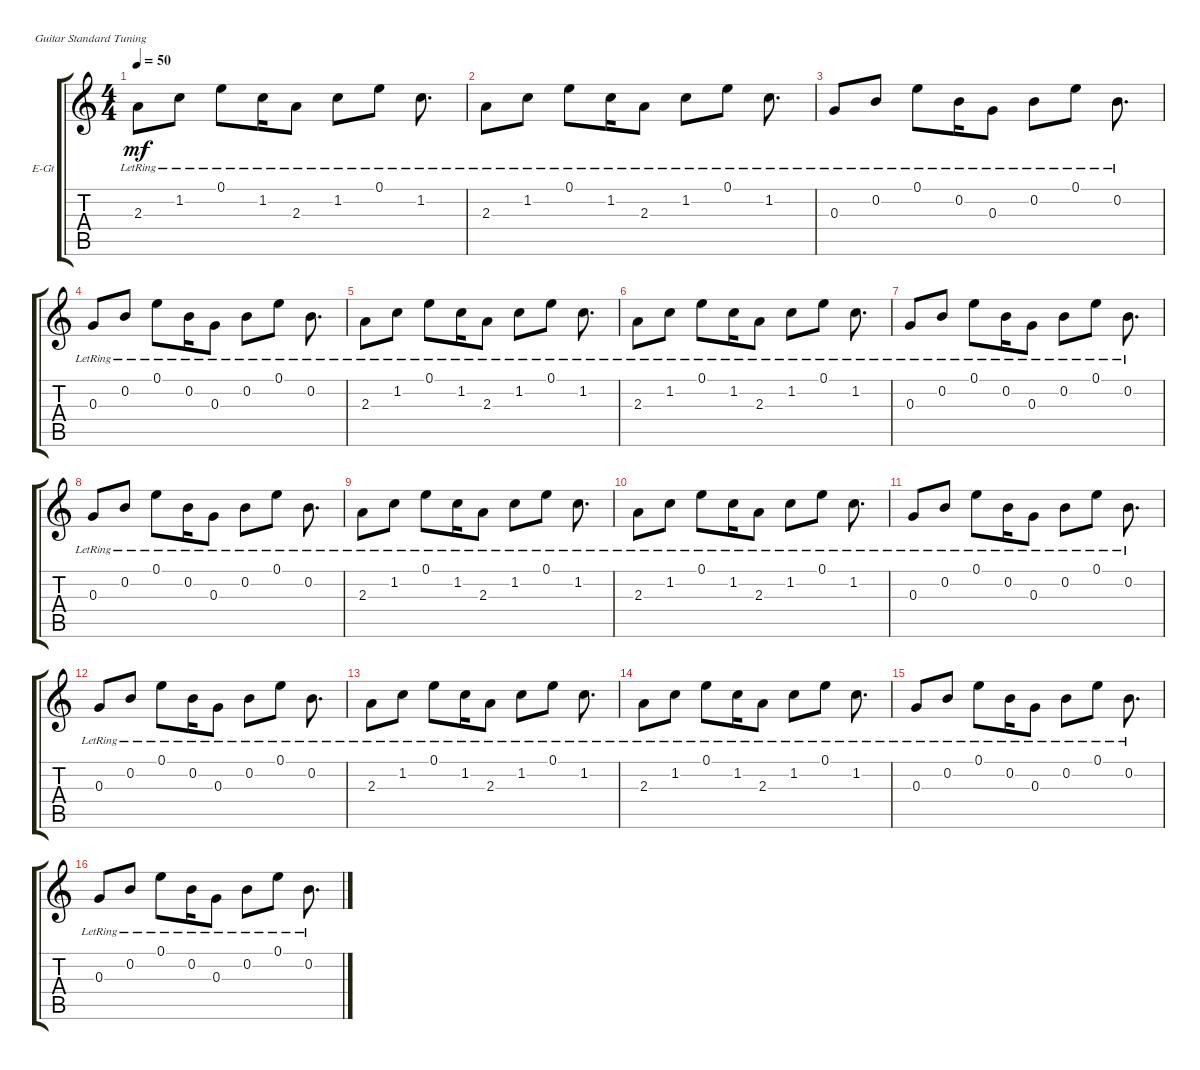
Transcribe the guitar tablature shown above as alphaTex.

\defaultSystemsLayout 4
\bracketExtendMode groupsimilarinstruments
\firstSystemTrackNameOrientation horizontal
\otherSystemsTrackNameOrientation horizontal
\track ("Electric Guitar" "E-Gt") {instrument electricguitarclean}
\staff {score tabs}
\tuning (E4 B3 G3 D3 A2 E2)
\ts (4 4)
\tempo 50
\clef g2
\ks c
2.3{lr}.8{dy mf} 1.2{lr}.8 0.1{lr}.8 1.2{lr}.16 2.3{lr}.8 1.2{lr}.8 0.1{lr}.8 1.2{lr}.8{d} |
2.3{lr}.8 1.2{lr}.8 0.1{lr}.8 1.2{lr}.16 2.3{lr}.8 1.2{lr}.8 0.1{lr}.8 1.2{lr}.8{d} |
0.3{lr}.8 0.2{lr}.8 0.1{lr}.8 0.2{lr}.16 0.3{lr}.8 0.2{lr}.8 0.1{lr}.8 0.2{lr}.8{d} |
0.3{lr}.8 0.2{lr}.8 0.1{lr}.8 0.2{lr}.16 0.3{lr}.8 0.2{lr}.8 0.1{lr}.8 0.2{lr}.8{d} |
2.3{lr}.8 1.2{lr}.8 0.1{lr}.8 1.2{lr}.16 2.3{lr}.8 1.2{lr}.8 0.1{lr}.8 1.2{lr}.8{d} |
2.3{lr}.8 1.2{lr}.8 0.1{lr}.8 1.2{lr}.16 2.3{lr}.8 1.2{lr}.8 0.1{lr}.8 1.2{lr}.8{d} |
0.3{lr}.8 0.2{lr}.8 0.1{lr}.8 0.2{lr}.16 0.3{lr}.8 0.2{lr}.8 0.1{lr}.8 0.2{lr}.8{d} |
0.3{lr}.8 0.2{lr}.8 0.1{lr}.8 0.2{lr}.16 0.3{lr}.8 0.2{lr}.8 0.1{lr}.8 0.2{lr}.8{d} |
2.3{lr}.8 1.2{lr}.8 0.1{lr}.8 1.2{lr}.16 2.3{lr}.8 1.2{lr}.8 0.1{lr}.8 1.2{lr}.8{d} |
2.3{lr}.8 1.2{lr}.8 0.1{lr}.8 1.2{lr}.16 2.3{lr}.8 1.2{lr}.8 0.1{lr}.8 1.2{lr}.8{d} |
0.3{lr}.8 0.2{lr}.8 0.1{lr}.8 0.2{lr}.16 0.3{lr}.8 0.2{lr}.8 0.1{lr}.8 0.2{lr}.8{d} |
0.3{lr}.8 0.2{lr}.8 0.1{lr}.8 0.2{lr}.16 0.3{lr}.8 0.2{lr}.8 0.1{lr}.8 0.2{lr}.8{d} |
2.3{lr}.8 1.2{lr}.8 0.1{lr}.8 1.2{lr}.16 2.3{lr}.8 1.2{lr}.8 0.1{lr}.8 1.2{lr}.8{d} |
2.3{lr}.8 1.2{lr}.8 0.1{lr}.8 1.2{lr}.16 2.3{lr}.8 1.2{lr}.8 0.1{lr}.8 1.2{lr}.8{d} |
0.3{lr}.8 0.2{lr}.8 0.1{lr}.8 0.2{lr}.16 0.3{lr}.8 0.2{lr}.8 0.1{lr}.8 0.2{lr}.8{d} |
0.3{lr}.8 0.2{lr}.8 0.1{lr}.8 0.2{lr}.16 0.3{lr}.8 0.2{lr}.8 0.1{lr}.8 0.2{lr}.8{d}
